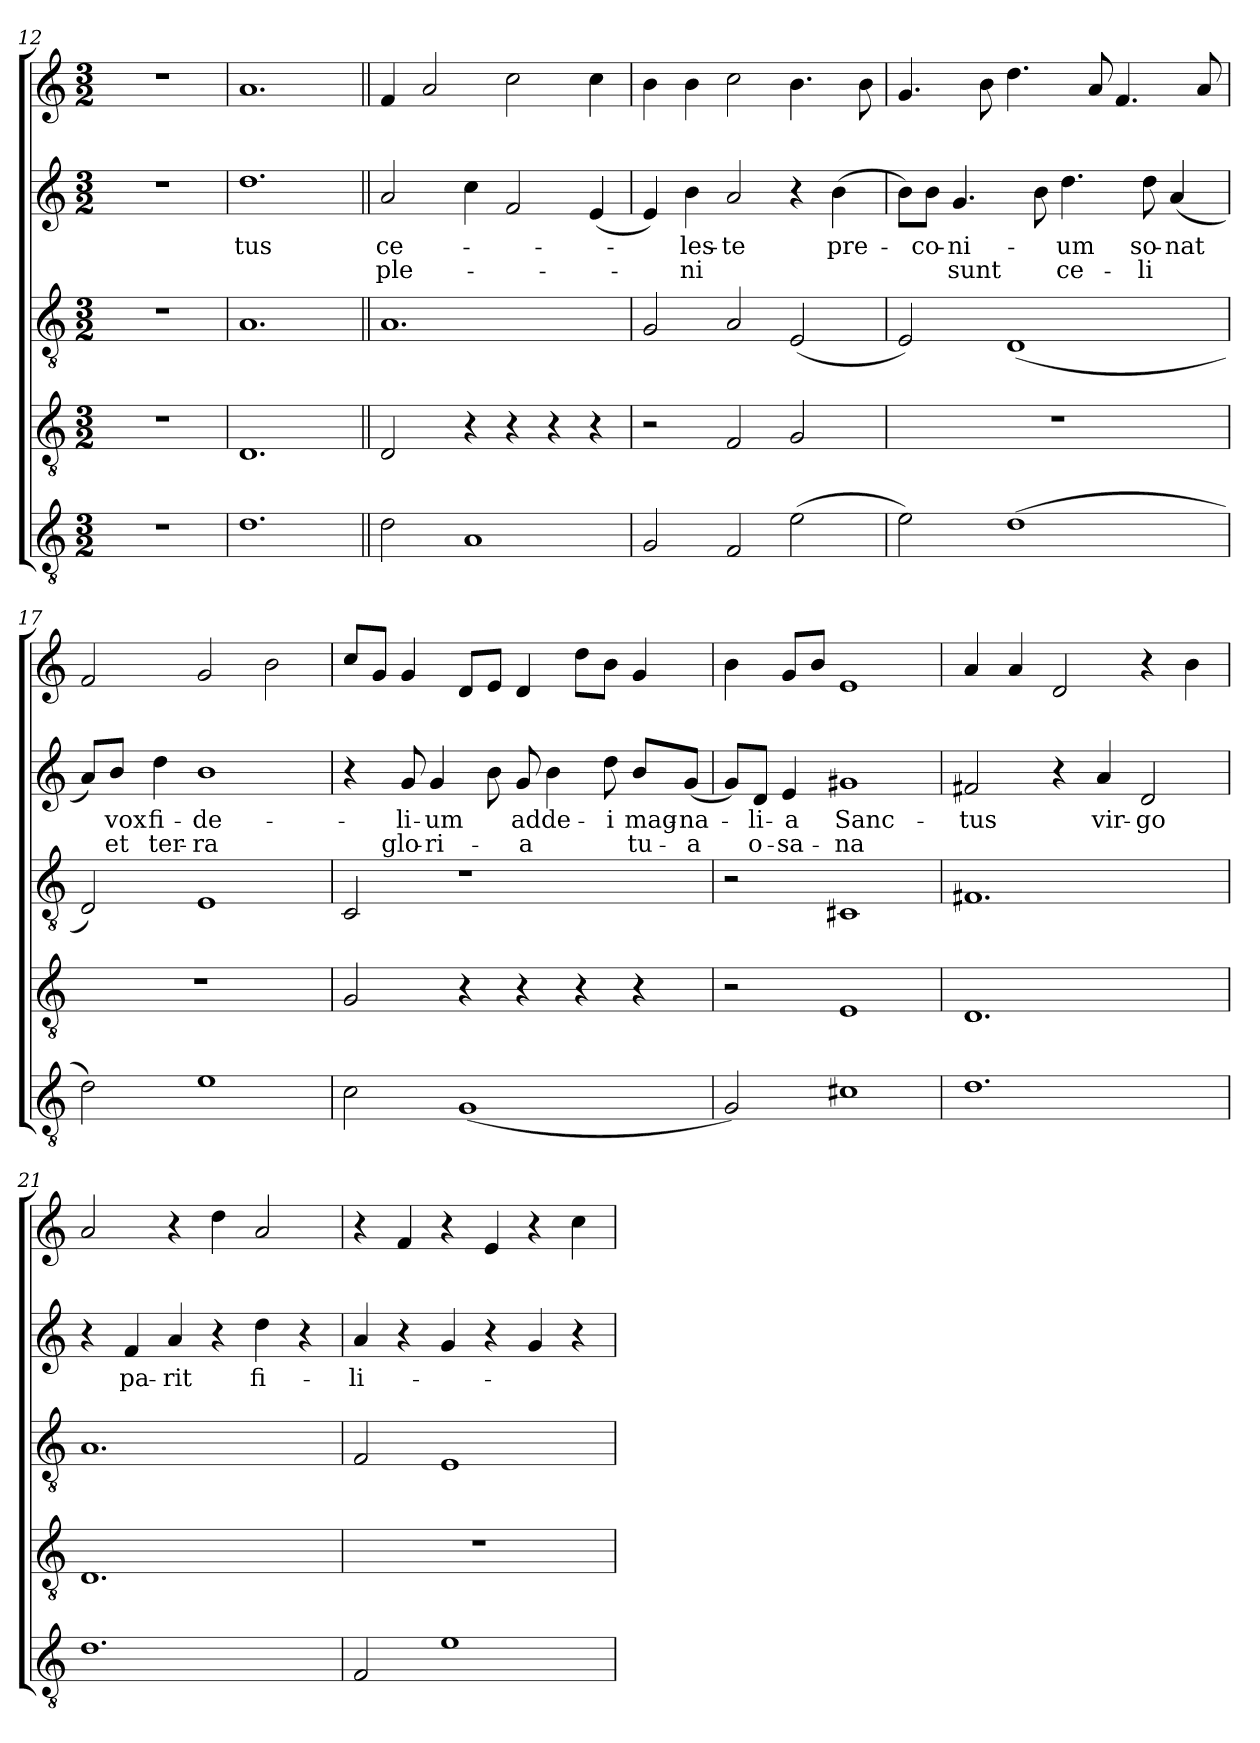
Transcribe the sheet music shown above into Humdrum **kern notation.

**kern	**kern	**kern	**kern	**text	**text	**kern
*part5	*part4	*part3	*part2	*part2	*part2	*part1
*staff5	*staff4	*staff3	*staff2	*staff2	*staff2	*staff1
*clefGv2	*clefGv2	*clefGv2	*clefG2	*	*	*clefG2
*k[]	*k[]	*k[]	*k[]	*	*	*k[]
*C:	*C:	*C:	*C:	*	*	*C:
*M3/2	*M3/2	*M3/2	*M3/2	*	*	*M3/2
=12	=12	=12	=12	=12	=12	=12
1.r	1.r	1.r	1.r	.	.	1.r
=13	=13	=13	=13	=13	=13	=13
!	!	!	!	!LO:LY:b	!	!
1.d	1.D!	1.A	1.dd	tus	.	1.a
!!LO:LB:g=z
=14||	=14||	=14||	=14||	=14||	=14||	=14||
!	!	!	!	!LO:LY:b	!LO:LY:b	!
2d\	2D/	1.A	2a/	ce-	ple-	4f/
.	.	.	.	.	.	2a/
1A	4r	.	4cc\	.	.	.
.	4r	.	2f/	.	.	2cc\
.	4r	.	.	.	.	.
.	4r	.	(<4e/	.	.	4cc\
=15	=15	=15	=15	=15	=15	=15
2G/	2r	2G/	4e/)	.	.	4b\
!	!	!	!	!LO:LY:b	!LO:LY:b	!
.	.	.	4b\	-les-	-ni	4b\
!	!	!	!	!LO:LY:b	!	!
2F/	2F/	2A/	2a/	-te	.	2cc\
(>2e\	2G/	(<2E/	4r	.	.	4.b\
!	!	!	!	!LO:LY:b	!	!
.	.	.	(>4b\	pre-	.	.
.	.	.	.	.	.	8b\
=16	=16	=16	=16	=16	=16	=16
2e\)	1.r	2E/)	8b\L)	.	.	4.g/
!	!	!	!	!LO:LY:b	!	!
.	.	.	8b\J	-co-	.	.
!	!	!	!	!LO:LY:b	!LO:LY:b	!
.	.	.	4.g/	-ni-	sunt	.
.	.	.	.	.	.	8b\
(>1d	.	(<1D	.	.	.	4.dd\
.	.	.	8b\	.	.	.
!	!	!	!	!LO:LY:b	!LO:LY:b	!
.	.	.	4.dd\	-um	ce-	.
.	.	.	.	.	.	8a/
.	.	.	.	.	.	4.f/
!	!	!	!	!LO:LY:b	!LO:LY:b	!
.	.	.	8dd\	so-	-li	.
!	!	!	!	!LO:LY:b	!	!
.	.	.	(<4a/	-nat	.	.
.	.	.	.	.	.	8a/
=17	=17	=17	=17	=17	=17	=17
2d\)	1.r	2D/)	8a/L)	.	.	2f/
!	!	!	!	!LO:LY:b	!LO:LY:b	!
.	.	.	8b/J	vox	et	.
!	!	!	!	!LO:LY:b	!LO:LY:b	!
.	.	.	4dd\	fi-	ter-	.
!	!	!	!	!LO:LY:b	!LO:LY:b	!
1e	.	1E	1b	-de-	-ra	2g/
.	.	.	.	.	.	2b\
=18	=18	=18	=18	=18	=18	=18
2c\	2G/	2C/	4r	.	.	8cc/L
.	.	.	.	.	.	8g/J
!	!	!	!	!LO:LY:b	!LO:LY:b	!
.	.	.	8g/	-li-	glo-	4g/
!	!	!	!	!LO:LY:b	!LO:LY:b	!
.	.	.	4g/	-um	-ri-	.
(<1G	4r	1r	.	.	.	8d/L
.	.	.	8b\	.	.	8e/J
!	!	!	!	!LO:LY:b	!LO:LY:b	!
.	4r	.	8g/	ad	-a	4d/
!	!	!	!	!LO:LY:b	!	!
.	.	.	4b\	de-	.	.
.	4r	.	.	.	.	8dd\L
!	!	!	!	!LO:LY:b	!	!
.	.	.	8dd\	-i	.	8b\J
!	!	!	!	!LO:LY:b	!LO:LY:b	!
.	4r	.	8b/L	mag-	tu-	4g/
!	!	!	!	!LO:LY:b	!LO:LY:b	!
.	.	.	(<8g/J	-na-	-a	.
=19	=19	=19	=19	=19	=19	=19
2G/)	2r	2r	8g/L)	.	.	4b\
!	!	!	!	!LO:LY:b	!LO:LY:b	!
.	.	.	8d/J	-li-	o-	.
!	!	!	!	!LO:LY:b	!LO:LY:b	!
.	.	.	4e/	-a	-sa-	8g/L
.	.	.	.	.	.	8b/J
!	!	!	!	!LO:LY:b	!LO:LY:b	!
1c#X	1E!	1C#X	1g#X	Sanc-	-na	1e
=20	=20	=20	=20	=20	=20	=20
!	!	!	!	!LO:LY:b	!	!
1.d	1.D!	1.F#X	2f#X/	-tus	.	4a/
.	.	.	.	.	.	4a/
.	.	.	4r	.	.	2d/
!	!	!	!	!LO:LY:b	!	!
.	.	.	4a/	vir-	.	.
!	!	!	!	!LO:LY:b	!	!
.	.	.	2d/	-go	.	4r
.	.	.	.	.	.	4b\
=21	=21	=21	=21	=21	=21	=21
1.d	1.D	1.A	4r	.	.	2a/
!	!	!	!	!LO:LY:b	!	!
.	.	.	4f/	pa-	.	.
!	!	!	!	!LO:LY:b	!	!
.	.	.	4a/	-rit	.	4r
.	.	.	4r	.	.	4dd\
!	!	!	!	!LO:LY:b	!	!
.	.	.	4dd\	fi-	.	2a/
.	.	.	4r	.	.	.
=22	=22	=22	=22	=22	=22	=22
!	!	!	!	!LO:LY:b	!	!
2F/	1.r	2F/	4a/	-li-	.	4r
.	.	.	4r	.	.	4f/
1e	.	1E	4g/	.	.	4r
.	.	.	4r	.	.	4e/
.	.	.	4g/	.	.	4r
.	.	.	4r	.	.	4cc\
=	=	=	=	=	=	=
*-	*-	*-	*-	*-	*-	*-
